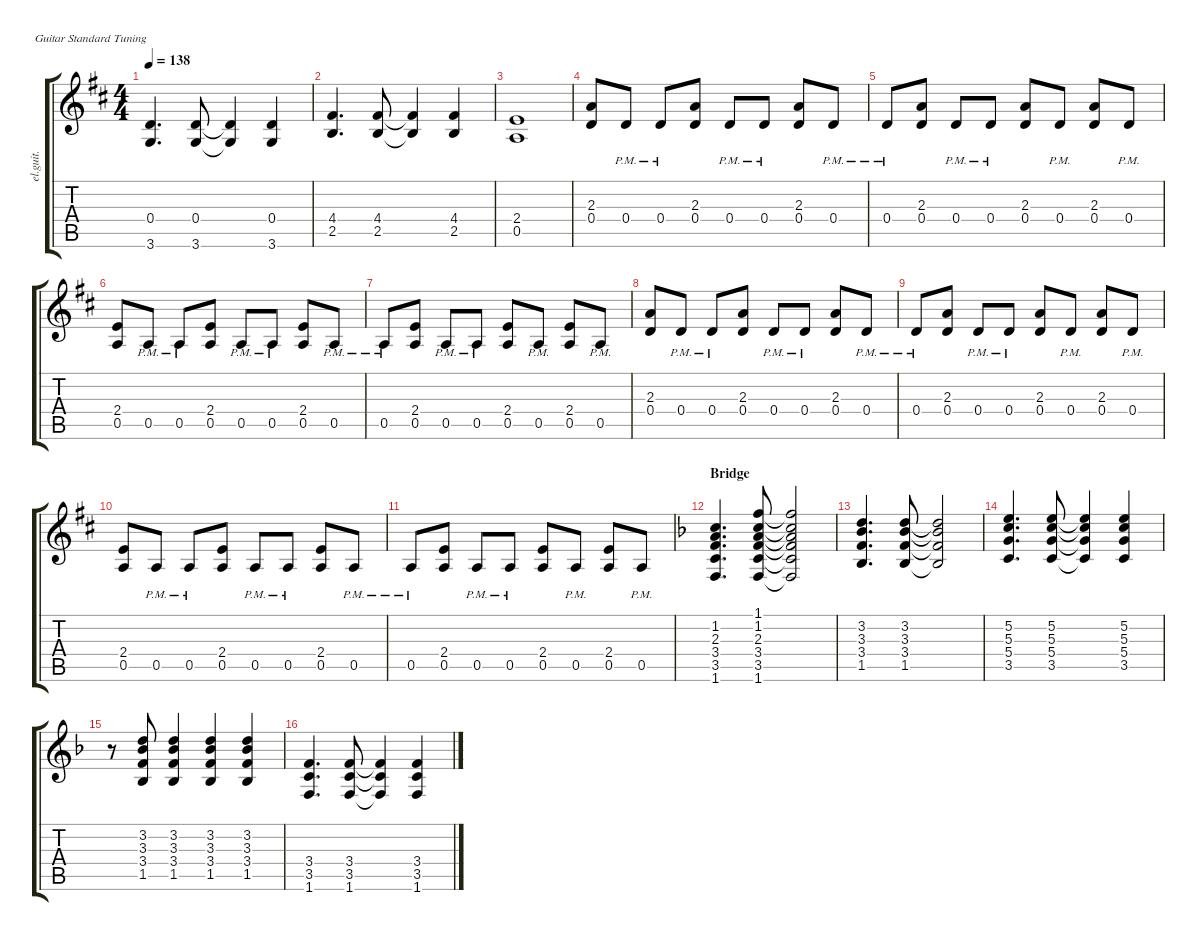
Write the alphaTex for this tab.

\hideDynamics
\bracketExtendMode groupsimilarinstruments
\otherSystemsTrackNameOrientation horizontal
\track ("EG5 Dbl" "el.guit.") {instrument electricguitarmuted}
\staff {score tabs}
\tuning (E4 B3 G3 D3 A2 E2)
\ts (4 4)
\tempo 138
\clef g2
\ks d
(0.4{acc forcenatural} 3.6{acc forcenatural}).4{d dy f} (0.4{acc forcenatural} 3.6{acc forcenatural}).8 (3.6{t acc forcenatural} 0.4{t acc forcenatural}).4 (0.4{acc forcenatural} 3.6{acc forcenatural}).4 |
(4.4{acc #} 2.5{acc forcenatural}).4{d} (4.4{acc #} 2.5{acc forcenatural}).8 (2.5{t acc forcenatural} 4.4{t acc #}).4 (4.4{acc #} 2.5{acc forcenatural}).4 |
(2.4{acc forcenatural} 0.5{acc forcenatural}).1 |
(2.3{acc forcenatural} 0.4{acc forcenatural}).8{dy fff} 0.4{pm acc forcenatural}.8 0.4{pm acc forcenatural}.8 (0.4{acc forcenatural} 2.3{acc forcenatural}).8 0.4{pm acc forcenatural}.8 0.4{pm acc forcenatural}.8 (0.4{acc forcenatural} 2.3{acc forcenatural}).8 0.4{pm acc forcenatural}.8 |
0.4{pm acc forcenatural}.8 (0.4{acc forcenatural} 2.3{acc forcenatural}).8 0.4{pm acc forcenatural}.8 0.4{pm acc forcenatural}.8 (0.4{acc forcenatural} 2.3{acc forcenatural}).8 0.4{pm acc forcenatural}.8 (0.4{acc forcenatural} 2.3{acc forcenatural}).8 0.4{pm acc forcenatural}.8 |
(0.5{acc forcenatural} 2.4{acc forcenatural}).8 0.5{pm acc forcenatural}.8 0.5{pm acc forcenatural}.8 (0.5{acc forcenatural} 2.4{acc forcenatural}).8 0.5{pm acc forcenatural}.8 0.5{pm acc forcenatural}.8 (0.5{acc forcenatural} 2.4{acc forcenatural}).8 0.5{pm acc forcenatural}.8 |
0.5{pm acc forcenatural}.8 (0.5{acc forcenatural} 2.4{acc forcenatural}).8 0.5{pm acc forcenatural}.8 0.5{pm acc forcenatural}.8 (0.5{acc forcenatural} 2.4{acc forcenatural}).8 0.5{pm acc forcenatural}.8 (0.5{acc forcenatural} 2.4{acc forcenatural}).8 0.5{pm acc forcenatural}.8 |
(0.4{acc forcenatural} 2.3{acc forcenatural}).8 0.4{pm acc forcenatural}.8 0.4{pm acc forcenatural}.8 (0.4{acc forcenatural} 2.3{acc forcenatural}).8 0.4{pm acc forcenatural}.8 0.4{pm acc forcenatural}.8 (0.4{acc forcenatural} 2.3{acc forcenatural}).8 0.4{pm acc forcenatural}.8 |
0.4{pm acc forcenatural}.8 (0.4{acc forcenatural} 2.3{acc forcenatural}).8 0.4{pm acc forcenatural}.8 0.4{pm acc forcenatural}.8 (0.4{acc forcenatural} 2.3{acc forcenatural}).8 0.4{pm acc forcenatural}.8 (0.4{acc forcenatural} 2.3{acc forcenatural}).8 0.4{pm acc forcenatural}.8 |
(0.5{acc forcenatural} 2.4{acc forcenatural}).8 0.5{pm acc forcenatural}.8 0.5{pm acc forcenatural}.8 (0.5{acc forcenatural} 2.4{acc forcenatural}).8 0.5{pm acc forcenatural}.8 0.5{pm acc forcenatural}.8 (0.5{acc forcenatural} 2.4{acc forcenatural}).8 0.5{pm acc forcenatural}.8 |
0.5{pm acc forcenatural}.8 (0.5{acc forcenatural} 2.4{acc forcenatural}).8 0.5{pm acc forcenatural}.8 0.5{pm acc forcenatural}.8 (0.5{acc forcenatural} 2.4{acc forcenatural}).8 0.5{pm acc forcenatural}.8 (0.5{acc forcenatural} 2.4{acc forcenatural}).8 0.5{pm acc forcenatural}.8 |
\section ("" "Bridge")
\ks f
(1.2{acc forcenatural} 2.3{acc forcenatural} 3.4{acc forcenatural} 3.5{acc forcenatural} 1.6{acc forcenatural}).4{d dy mf} (1.1{acc forcenatural} 1.2{acc forcenatural} 2.3{acc forcenatural} 3.4{acc forcenatural} 3.5{acc forcenatural} 1.6{acc forcenatural}).8 (1.6{t acc forcenatural} 3.5{t acc forcenatural} 3.4{t acc forcenatural} 2.3{t acc forcenatural} 1.2{t acc forcenatural} 1.1{t acc forcenatural}).2 |
(3.2{acc forcenatural} 3.3{acc b} 3.4{acc forcenatural} 1.5{acc b}).4{d} (3.2{acc forcenatural} 3.3{acc b} 3.4{acc forcenatural} 1.5{acc b}).8 (1.5{t acc b} 3.4{t acc forcenatural} 3.3{t acc b} 3.2{t acc forcenatural}).2 |
(5.2{acc forcenatural} 5.3{acc forcenatural} 5.4{acc forcenatural} 3.5{acc forcenatural}).4{d} (5.2{acc forcenatural} 5.3{acc forcenatural} 5.4{acc forcenatural} 3.5{acc forcenatural}).8 (3.5{t acc forcenatural} 5.4{t acc forcenatural} 5.3{t acc forcenatural} 5.2{t acc forcenatural}).4 (5.2{acc forcenatural} 5.3{acc forcenatural} 5.4{acc forcenatural} 3.5{acc forcenatural}).4 |
r.8 (3.2{acc forcenatural} 3.4{acc forcenatural} 3.3{acc b} 1.5{acc b}).8 (3.2{acc forcenatural} 3.3{acc b} 3.4{acc forcenatural} 1.5{acc b}).4 (3.2{acc forcenatural} 3.3{acc b} 3.4{acc forcenatural} 1.5{acc b}).4 (3.2{acc forcenatural} 3.3{acc b} 3.4{acc forcenatural} 1.5{acc b}).4 |
(3.4{acc forcenatural} 3.5{acc forcenatural} 1.6{acc forcenatural}).4{d} (3.4{acc forcenatural} 3.5{acc forcenatural} 1.6{acc forcenatural}).8 (1.6{t acc forcenatural} 3.5{t acc forcenatural} 3.4{t acc forcenatural}).4 (3.4{acc forcenatural} 3.5{acc forcenatural} 1.6{acc forcenatural}).4
